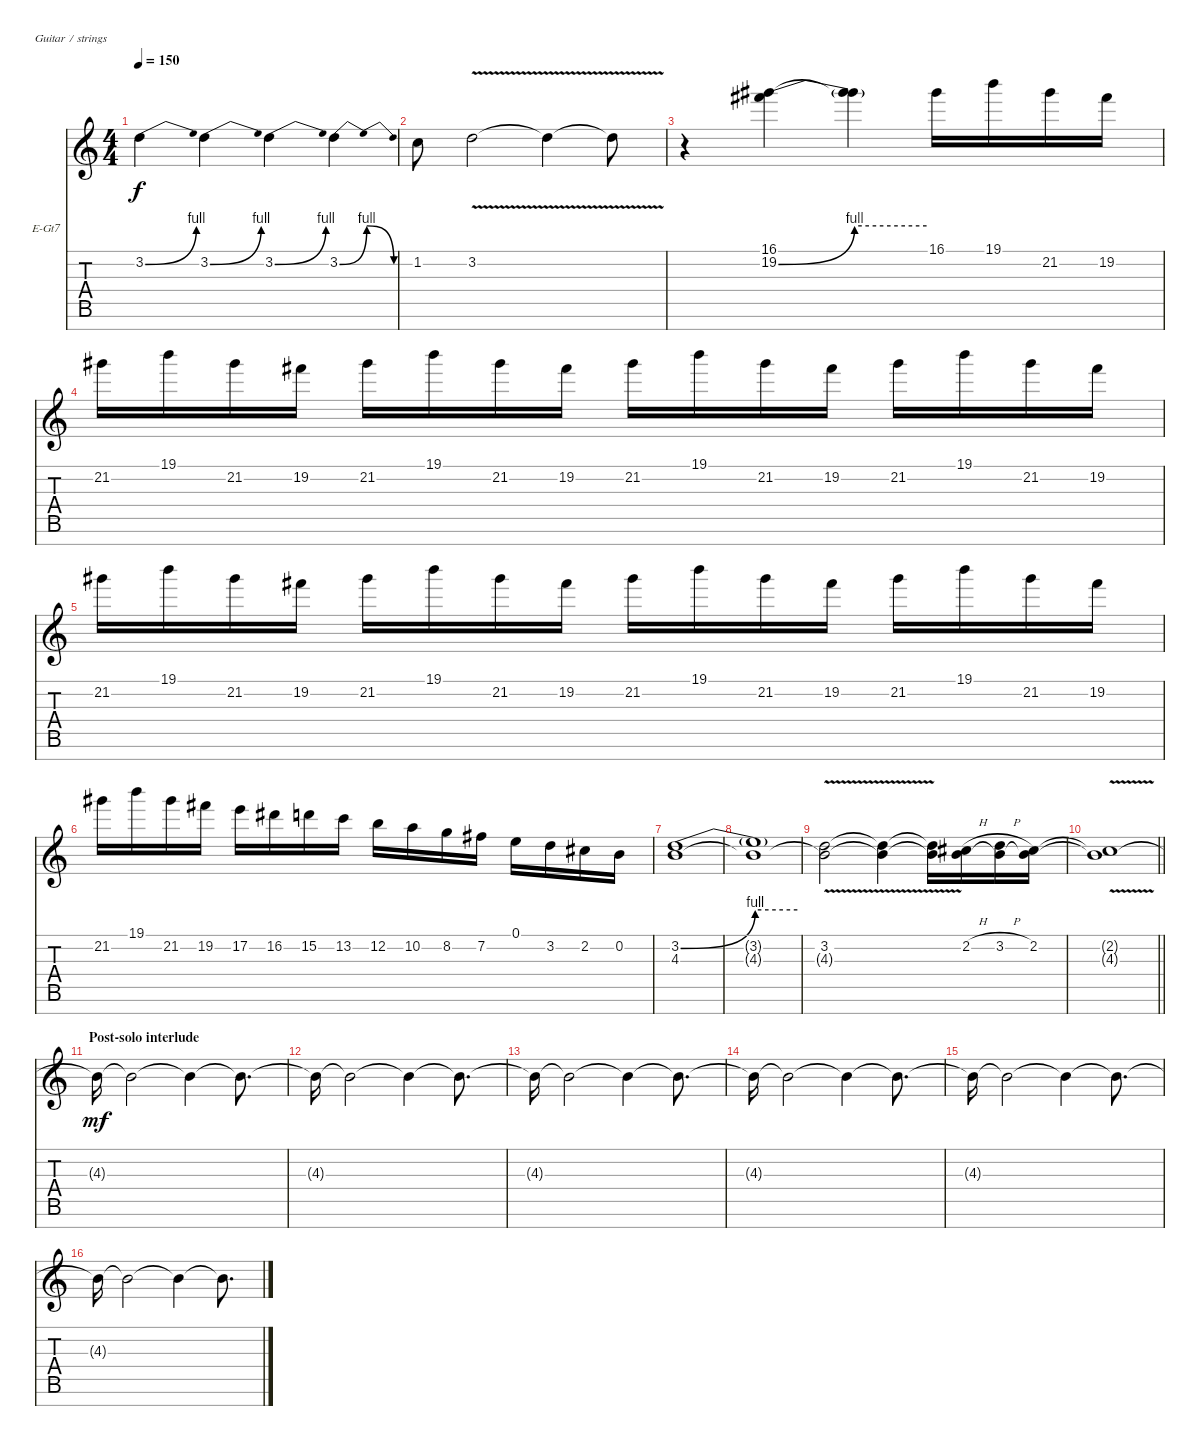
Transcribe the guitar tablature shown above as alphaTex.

\bracketExtendMode nobrackets
\firstSystemTrackNameOrientation horizontal
\otherSystemsTrackNameOrientation horizontal
\track ("Lead Guitar" "E-Gt7") {instrument electricguitarclean}
\staff {score tabs}
\tuning (E4 B3 G3 D3 A2 E2 B1)
\ts (4 4)
\tempo 150
\clef g2
\scale
0.333333
\ks c
3.2{be (bend 0 0 60 4)}.4{dy f} 3.2{be (bend 0 0 60 4)}.4 3.2{be (bend 0 0 60 4)}.4 3.2{be (bendrelease 0 0 30 4 30 4 60 0)}.4 |
\scale
0.333333 1.2.8 3.2{v}.2 3.2{v t}.4 3.2{v t}.8 |
\scale
0.333333 r.4 (16.1 19.2{be (bend 0 0 60 4)}).4 (16.1{t} 19.2{be (hold 0 4 60 4) t}).4 16.1.16 19.1.16 21.2.16 19.2.16 |
\scale
0.333333 21.2.16 19.1.16 21.2.16 19.2.16 21.2.16 19.1.16 21.2.16 19.2.16 21.2.16 19.1.16 21.2.16 19.2.16 21.2.16 19.1.16 21.2.16 19.2.16 |
\scale
0.333333 21.2.16 19.1.16 21.2.16 19.2.16 21.2.16 19.1.16 21.2.16 19.2.16 21.2.16 19.1.16 21.2.16 19.2.16 21.2.16 19.1.16 21.2.16 19.2.16 |
\scale
0.333333 21.2.16 19.1.16 21.2.16 19.2.16 17.2.16 16.2.16 15.2.16 13.2.16 12.2.16 10.2.16 8.2.16 7.2.16 0.1.16 3.2.16 2.2.16 0.2.16 |
\scale
0.333333 (3.2{be (bend 0 0 60 4)} 4.3).1 |
\scale
0.333333 (3.2{be (hold 0 4 60 4) t} 4.3{t}).1 |
\scale
0.333333 (3.2{v} 4.3{t}).2 (3.2{v t} 4.3{t}).4 (3.2{v t} 4.3{t}).16 (2.2{h} 4.3{t}).16 (3.2{h} 4.3{t}).16 (2.2 4.3{t}).16 |
\scale
0.333333
\barLineRight lightlight
(2.2{v t} 4.3{t}).1 |
\section ("" "Post-solo interlude")
\scale
0.333333 4.3{t}.16{dy mf} 4.3{t}.2 4.3{t}.4 4.3{t}.8{d} |
\scale
0.333333 4.3{t}.16 4.3{t}.2 4.3{t}.4 4.3{t}.8{d} |
\scale
0.333333 4.3{t}.16 4.3{t}.2 4.3{t}.4 4.3{t}.8{d} |
\scale
0.333333 4.3{t}.16 4.3{t}.2 4.3{t}.4 4.3{t}.8{d} |
\scale
0.333333 4.3{t}.16 4.3{t}.2 4.3{t}.4 4.3{t}.8{d} |
\scale
0.333333 4.3{t}.16 4.3{t}.2 4.3{t}.4 4.3{t}.8{d}
